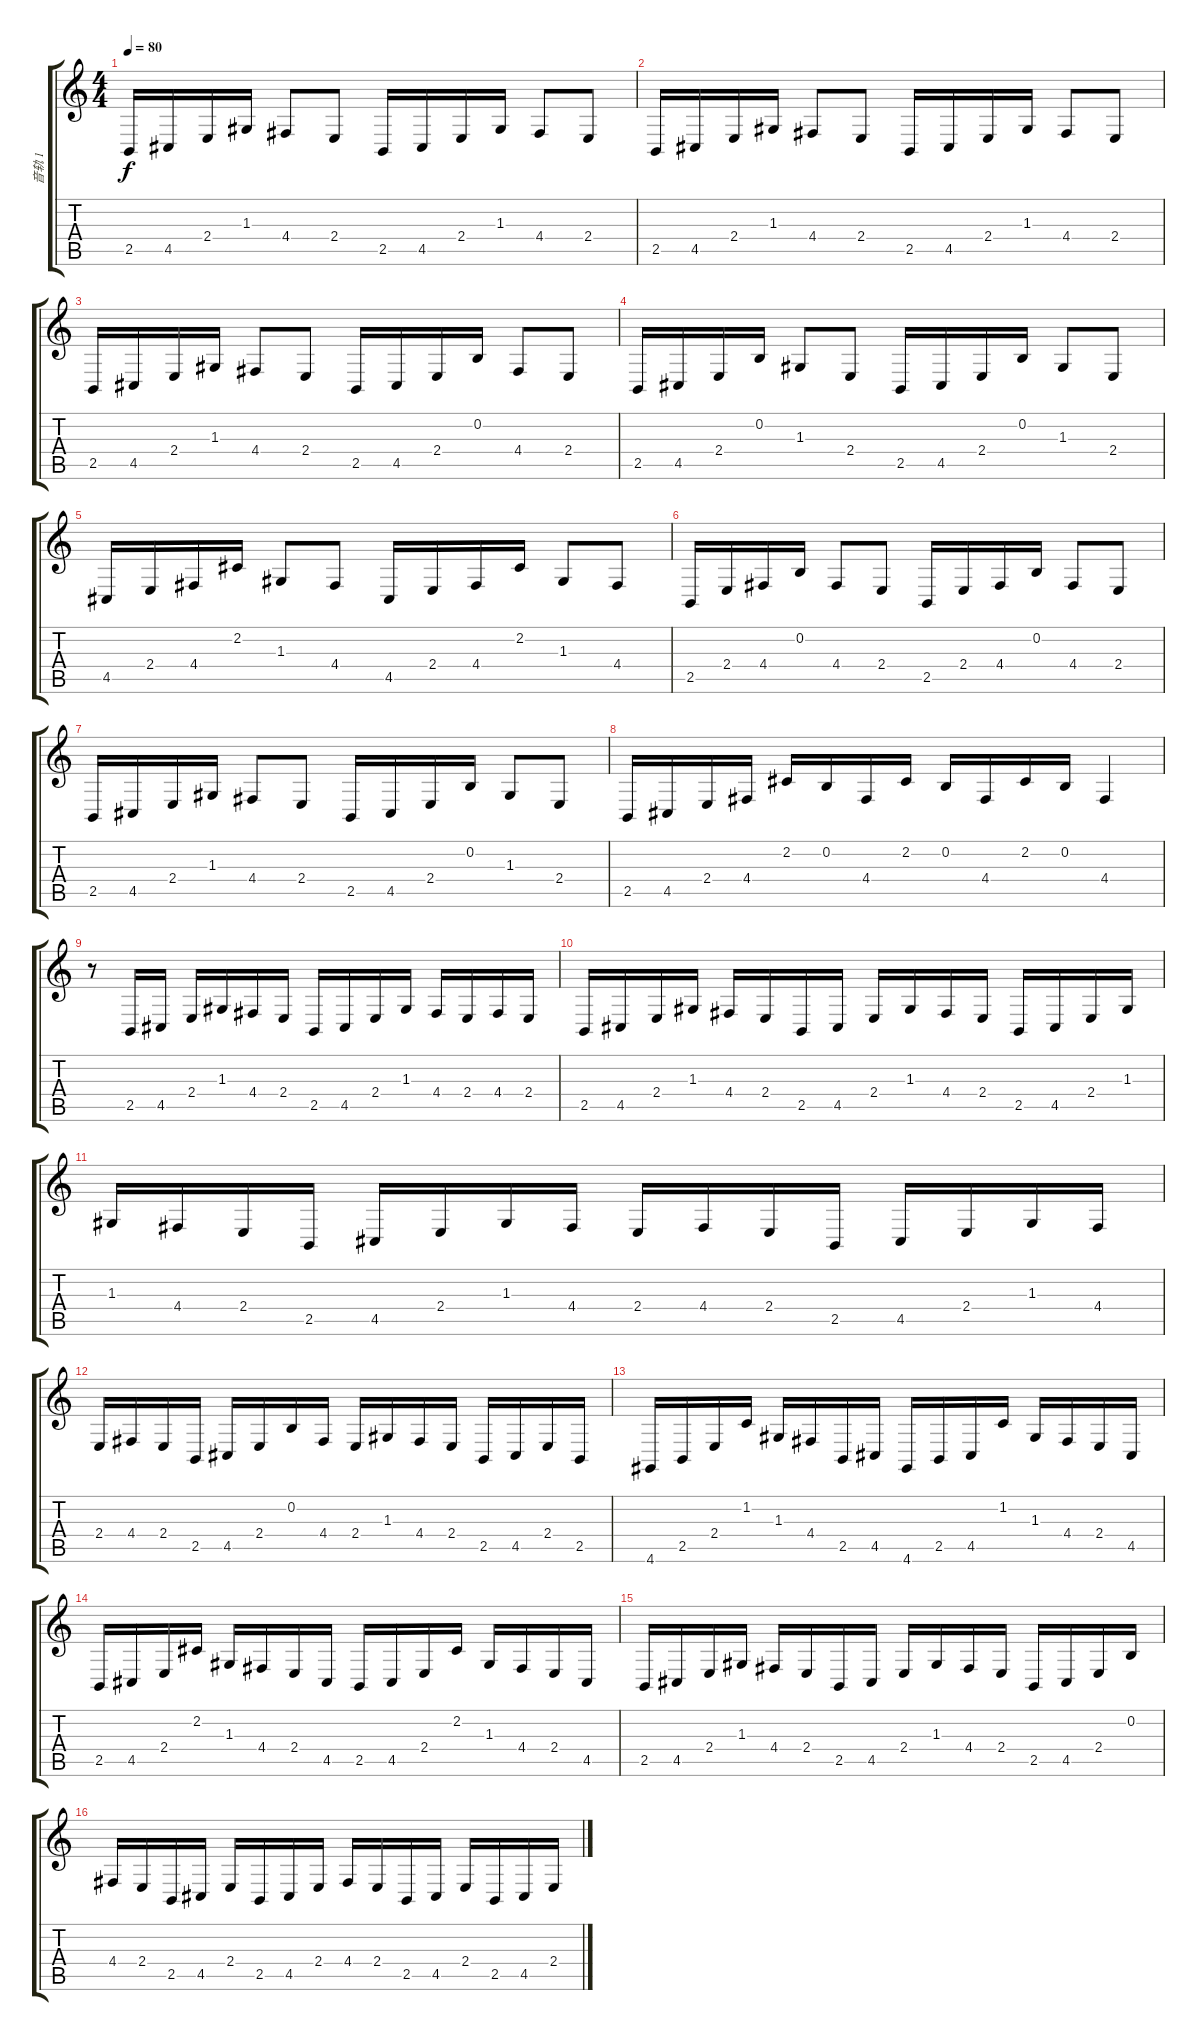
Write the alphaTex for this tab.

\track ("音轨 1" "音轨 1") {instrument acousticgrandpiano}
\staff {score tabs}
\tuning (E4 B3 G3 D3 A2 E2) {hide}
\ts (4 4)
\tempo 80
\clef g2
\ks c
2.5.16{dy f} 4.5.16 2.4.16 1.3.16 4.4.8 2.4.8 2.5.16 4.5.16 2.4.16 1.3.16 4.4.8 2.4.8 |
2.5.16 4.5.16 2.4.16 1.3.16 4.4.8 2.4.8 2.5.16 4.5.16 2.4.16 1.3.16 4.4.8 2.4.8 |
2.5.16 4.5.16 2.4.16 1.3.16 4.4.8 2.4.8 2.5.16 4.5.16 2.4.16 0.2.16 4.4.8 2.4.8 |
2.5.16 4.5.16 2.4.16 0.2.16 1.3.8 2.4.8 2.5.16 4.5.16 2.4.16 0.2.16 1.3.8 2.4.8 |
4.5.16 2.4.16 4.4.16 2.2.16 1.3.8 4.4.8 4.5.16 2.4.16 4.4.16 2.2.16 1.3.8 4.4.8 |
2.5.16 2.4.16 4.4.16 0.2.16 4.4.8 2.4.8 2.5.16 2.4.16 4.4.16 0.2.16 4.4.8 2.4.8 |
2.5.16 4.5.16 2.4.16 1.3.16 4.4.8 2.4.8 2.5.16 4.5.16 2.4.16 0.2.16 1.3.8 2.4.8 |
2.5.16 4.5.16 2.4.16 4.4.16 2.2.16 0.2.16 4.4.16 2.2.16 0.2.16 4.4.16 2.2.16 0.2.16 4.4.4 |
r.8 2.5.16 4.5.16 2.4.16 1.3.16 4.4.16 2.4.16 2.5.16 4.5.16 2.4.16 1.3.16 4.4.16 2.4.16 4.4.16 2.4.16 |
2.5.16 4.5.16 2.4.16 1.3.16 4.4.16 2.4.16 2.5.16 4.5.16 2.4.16 1.3.16 4.4.16 2.4.16 2.5.16 4.5.16 2.4.16 1.3.16 |
1.3.16 4.4.16 2.4.16 2.5.16 4.5.16 2.4.16 1.3.16 4.4.16 2.4.16 4.4.16 2.4.16 2.5.16 4.5.16 2.4.16 1.3.16 4.4.16 |
2.4.16 4.4.16 2.4.16 2.5.16 4.5.16 2.4.16 0.2.16 4.4.16 2.4.16 1.3.16 4.4.16 2.4.16 2.5.16 4.5.16 2.4.16 2.5.16 |
4.6.16 2.5.16 2.4.16 1.2.16 1.3.16 4.4.16 2.5.16 4.5.16 4.6.16 2.5.16 4.5.16 1.2.16 1.3.16 4.4.16 2.4.16 4.5.16 |
2.5.16 4.5.16 2.4.16 2.2.16 1.3.16 4.4.16 2.4.16 4.5.16 2.5.16 4.5.16 2.4.16 2.2.16 1.3.16 4.4.16 2.4.16 4.5.16 |
2.5.16 4.5.16 2.4.16 1.3.16 4.4.16 2.4.16 2.5.16 4.5.16 2.4.16 1.3.16 4.4.16 2.4.16 2.5.16 4.5.16 2.4.16 0.2.16 |
4.4.16 2.4.16 2.5.16 4.5.16 2.4.16 2.5.16 4.5.16 2.4.16 4.4.16 2.4.16 2.5.16 4.5.16 2.4.16 2.5.16 4.5.16 2.4.16
